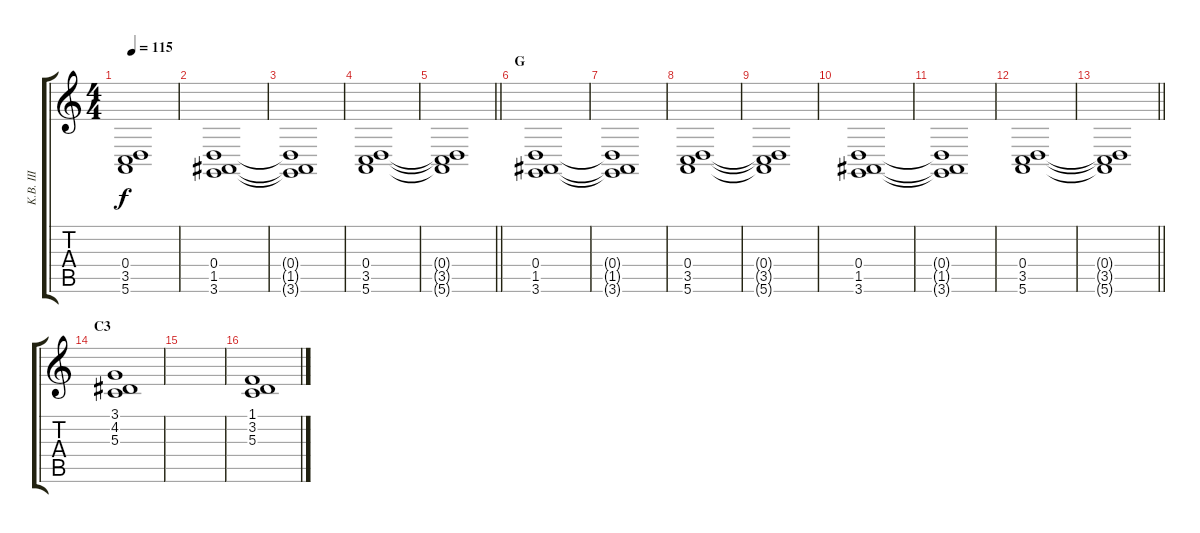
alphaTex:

\track ("K.B. III" "K.B. III") {instrument pad5bowed}
\staff {score tabs}
\tuning (E4 B3 G3 D3 A2 E2) {hide}
\ts (4 4)
\tempo 115
\clef g2
\ks c
(0.4{t} 3.5{t} 5.6{t}).1{dy f} |
(0.4 1.5 3.6).1 |
(0.4{t} 1.5{t} 3.6{t}).1 |
(0.4 3.5 5.6).1 |
\barLineRight lightlight
(0.4{t} 3.5{t} 5.6{t}).1 |
\section ("" "G")
(0.4 1.5 3.6).1 |
(0.4{t} 1.5{t} 3.6{t}).1 |
(0.4 3.5 5.6).1 |
(0.4{t} 3.5{t} 5.6{t}).1 |
(0.4 1.5 3.6).1 |
(0.4{t} 1.5{t} 3.6{t}).1 |
(0.4 3.5 5.6).1 |
\barLineRight lightlight
(0.4{t} 3.5{t} 5.6{t}).1 |
\section ("" "C3")
(3.1 4.2 5.3).1 |
|
(1.1 3.2 5.3).1
